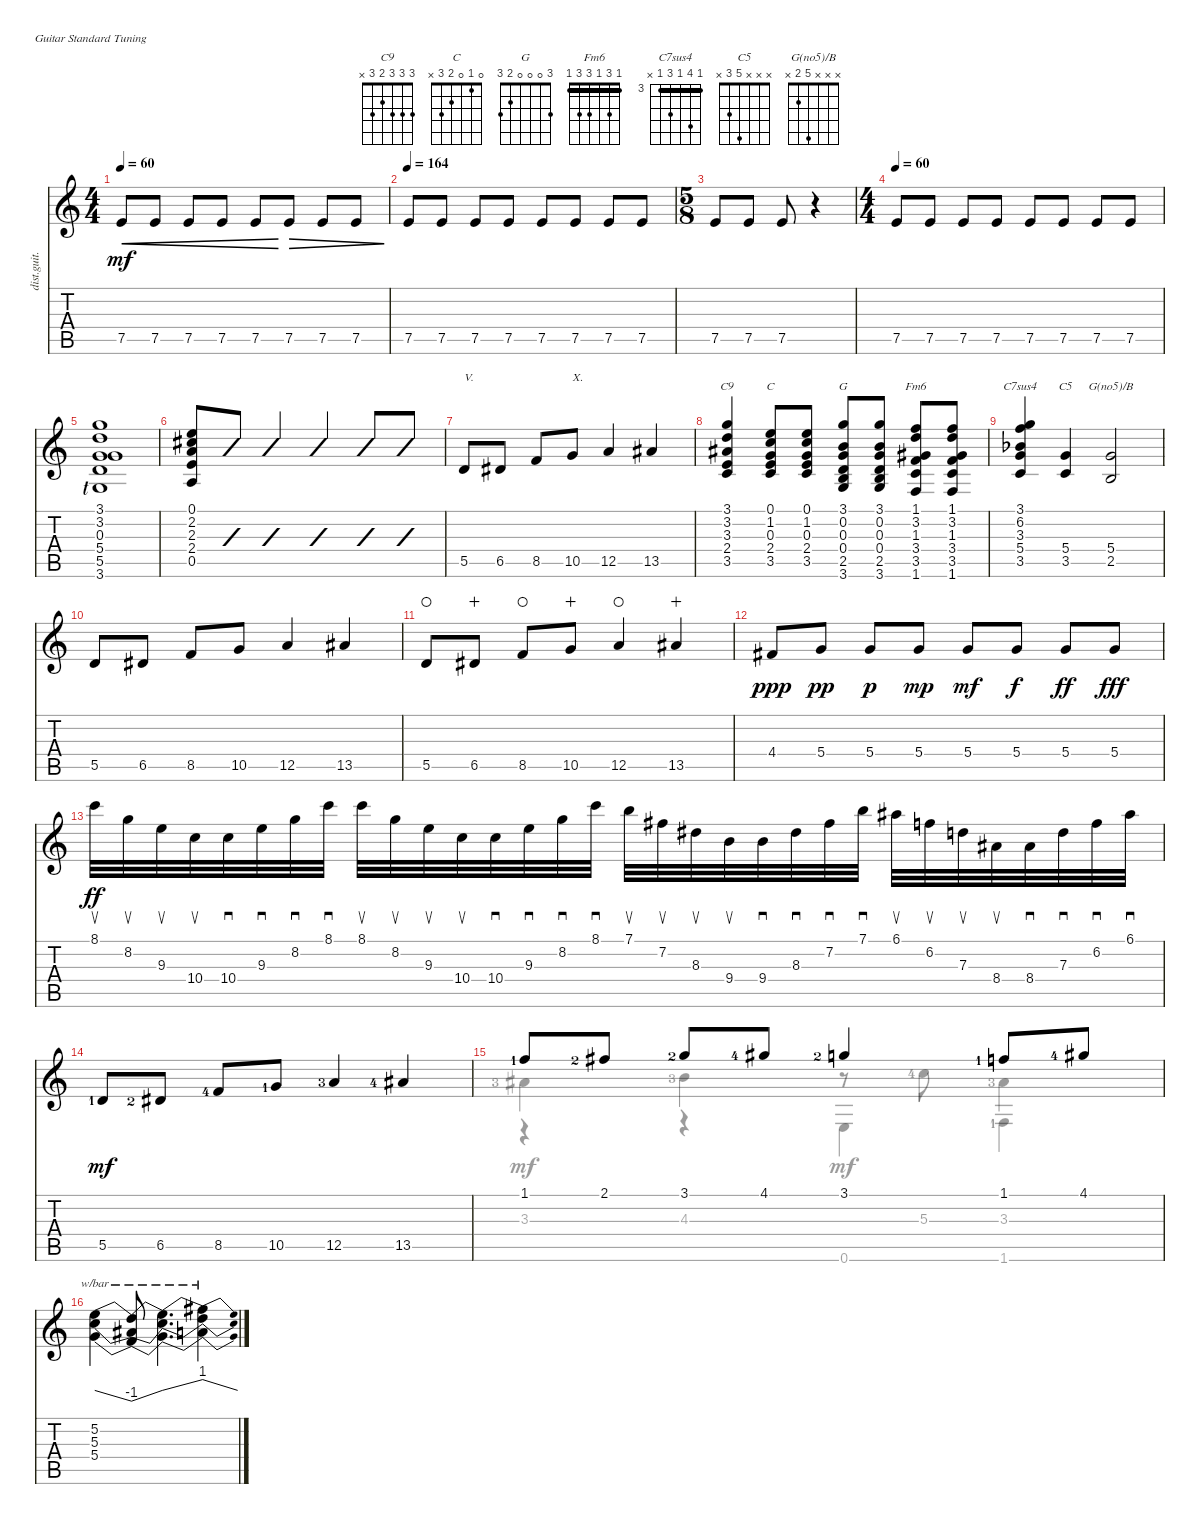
\defaultSystemsLayout 4
\bracketExtendMode nobrackets
\otherSystemsTrackNameOrientation horizontal
\track ("Distortion Guitar" "dist.guit.") {instrument distortionguitar}
\staff {score tabs}
\tuning (E4 B3 G3 D3 A2 E2)
\chord ("C9" 3 3 3 2 3 x) {showfingering false}
\chord ("C" 0 1 0 2 3 x) {showfingering false}
\chord ("G" 3 0 0 0 2 3) {showfingering false}
\chord ("Fm6" 1 3 1 3 3 1) {showfingering false barre (1 1)}
\chord ("C7sus4" 3 6 3 5 3 x) {firstfret 3 showfingering false barre (3 3)}
\chord ("C5" x x x 5 3 x) {showfingering false}
\chord ("G(no5)/B" x x x 5 2 x) {showfingering false}
\voice
\ts (4 4)
\tempo 60
\clef g2
\ks c
7.5.8{cre dy mf beam Up} 7.5.8{cre beam Up} 7.5.8{cre beam Up} 7.5.8{cre beam Up} 7.5.8{cre beam Up} 7.5.8{dec beam Up} 7.5.8{dec beam Up} 7.5.8{dec beam Up} |
\tempo 164
7.5.8{beam Up} 7.5.8{beam Up} 7.5.8{beam Up} 7.5.8{beam Up} 7.5.8{beam Up} 7.5.8{beam Up} 7.5.8{beam Up} 7.5.8{beam Up} |
\ts (5 8)
\beaming (8 2 2 2 2)
7.5.8{beam Up} 7.5.8{beam Up} 7.5.8{beam Up} r.4{beam Up} |
\ts (4 4)
\beaming (8 2 2 2 2)
\tempo 60
7.5.8{beam Up} 7.5.8{beam Up} 7.5.8{beam Up} 7.5.8{beam Up} 7.5.8{beam Up} 7.5.8{beam Up} 7.5.8{beam Up} 7.5.8{beam Up} |
(3.1 3.2 0.3 5.4 5.5 3.6{lf 1}).1{beam Up} |
(0.5 2.4 2.3 2.2{acc #} 0.1).8{beam Up} (0.5 2.4 2.3 2.2{acc #} 0.1).8{slashed beam Up} (0.5 2.4 2.3 2.2{acc #} 0.1).4{slashed beam Up} (0.5 2.4 2.3 2.2{acc #} 0.1).4{slashed beam Up} (0.5 2.4 2.3 2.2{acc #} 0.1).8{slashed beam Up} (0.5 2.4 2.3 2.2{acc #} 0.1).8{slashed beam Up} |
5.5.8{txt "V." beam Up} 6.5{acc #}.8{beam Up} 8.5.8{beam Up} 10.5.8{txt "X." beam Up} 12.5.4{beam Up} 13.5{acc #}.4{beam Up} |
(3.5 2.4 3.3{acc #} 3.2 3.1).4{ch "C9" beam Up} (3.5 2.4 0.3 1.2 0.1).8{ch "C" beam Up} (3.5 2.4 0.3 1.2 0.1).8{beam Up} (3.6 2.5 0.4 0.3 0.2 3.1).8{ch "G" beam Up} (3.6 2.5 0.4 0.3 0.2 3.1).8{beam Up} (1.6 3.5 3.4 1.3{acc #} 3.2 1.1).8{ch "Fm6" beam Up} (1.6 3.5 3.4 1.3{acc #} 3.2 1.1).8{beam Up} |
(3.5 5.4 3.3{acc b} 6.2 3.1).4{ch "C7sus4" beam Up} (3.5 5.4).4{ch "C5" beam Up} (2.5 5.4).2{ch "G(no5)/B" beam Up} |
5.5.8{beam Up} 6.5{acc #}.8{beam Up} 8.5.8{beam Up} 10.5.8{beam Up} 12.5.4{beam Up} 13.5{acc #}.4{beam Up} |
5.5.8{waho beam Up} 6.5{acc #}.8{wahc beam Up} 8.5.8{waho beam Up} 10.5.8{wahc beam Up} 12.5.4{waho beam Up} 13.5{acc #}.4{wahc beam Up} |
4.4{acc #}.8{dy ppp beam Up} 5.4.8{dy pp beam Up} 5.4.8{dy p beam Up} 5.4.8{dy mp beam Up} 5.4.8{dy mf beam Up} 5.4.8{dy f beam Up} 5.4.8{dy ff beam Up} 5.4.8{dy fff beam Up} |
8.1.32{su dy ff beam Down} 8.2.32{su beam Down} 9.3.32{su beam Down} 10.4.32{su beam Down} 10.4.32{sd beam Down} 9.3.32{sd beam Down} 8.2.32{sd beam Down} 8.1.32{sd beam Down} 8.1.32{su beam Down} 8.2.32{su beam Down} 9.3.32{su beam Down} 10.4.32{su beam Down} 10.4.32{sd beam Down} 9.3.32{sd beam Down} 8.2.32{sd beam Down} 8.1.32{sd beam Down} 7.1.32{su beam Down} 7.2{acc #}.32{su beam Down} 8.3{acc #}.32{su beam Down} 9.4.32{su beam Down} 9.4.32{sd beam Down} 8.3{acc #}.32{sd beam Down} 7.2{acc #}.32{sd beam Down} 7.1.32{sd beam Down} 6.1{acc #}.32{su beam Down} 6.2.32{su beam Down} 7.3.32{su beam Down} 8.4{acc #}.32{su beam Down} 8.4{acc #}.32{sd beam Down} 7.3.32{sd beam Down} 6.2.32{sd beam Down} 6.1{acc #}.32{sd beam Down} |
5.5{lf 2}.8{dy mf beam Up} 6.5{lf 3 acc #}.8{beam Up} 8.5{lf 5}.8{beam Up} 10.5{lf 2}.8{beam Up} 12.5{lf 4}.4{beam Up} 13.5{lf 5 acc #}.4{beam Up} |
1.1{lf 2}.8{beam Up} 2.1{lf 3 acc #}.8{beam Up} 3.1{lf 3}.8{beam Up} 4.1{lf 5 acc #}.8{beam Up} 3.1{lf 3}.4{beam Up} 1.1{lf 2}.8{beam Up} 4.1{lf 5 acc #}.8{beam Up} |
(5.2 5.3 5.4).4{tbe (dive default 0 0 45 -4) beam Down} (5.2{t} 5.3{t} 5.4{t}).8{tbe (dive default 0 -4 44.4 0) beam Up} (5.2{t} 5.3{t} 5.4{t}).4{d tbe (dive default 0 0 44.4 4) beam Down} (5.2{t} 5.3{t} 5.4{t}).4{tbe (dive default 0 4 45 0) beam Down}
\voice
\clef g2
\ottava regular
\simile none
\ks c
|
|
|
|
|
|
|
|
|
|
|
|
|
|
3.3{lf 4 acc #}.4{beam Down} 4.3{lf 4}.4{beam Down} r.8{beam Down} 5.3{lf 5}.8{beam Down} 3.3{lf 4 acc #}.4{beam Down} |
\voice
\clef g2
\ottava regular
\simile none
\ks c
|
|
|
|
|
|
|
|
|
|
|
|
|
|
r.4{beam Down} r.4{beam Down} 0.6.4{beam Down} 1.6{lf 2}.4{beam Down} |
